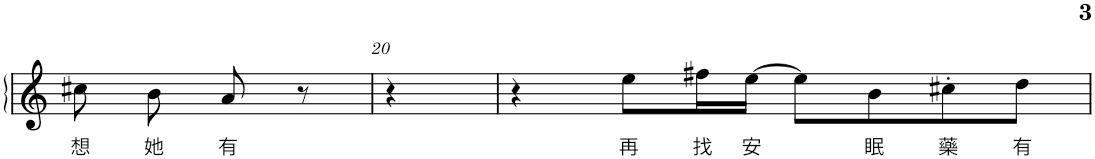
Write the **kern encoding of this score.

**kern	**text
*part1	*part1
*staff1	*staff1
*I"Piano	*
*I'Pno	*
!!LO:PB:g=z
*clefG2	*
*k[]	*
*M4/4	*
*met(c)	*
=19X1	=19X1
!	!LO:LY:b
8cc#X\	想
!	!LO:LY:b
8b\	她
!	!LO:LY:b
8a/	有
8r	.
=20	=20
4r	.
=21	=21
4r	.
!	!LO:LY:b
8ee\L	再
!	!LO:LY:b
16ff#X\L	找
!	!LO:LY:b
[>16ee\JJ	安
8ee\L]	.
!	!LO:LY:b
8b\	眠
!	!LO:LY:b
8cc#X'\	藥
!	!LO:LY:b
8dd\J	有
=	=
*-	*-
